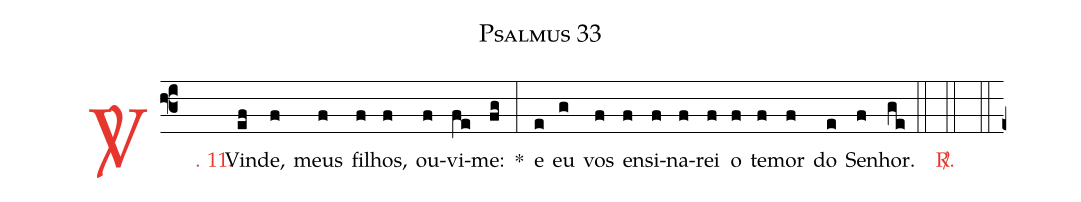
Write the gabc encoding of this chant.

name: Psalmus 33;
%%
(f3)

<c><sp>V/</sp>. 11.</c>() Vin(ef)de,(f) meus(f) fi(f)lhos,(f) ou(f)vi-(fe)me:(fg) *(:) e(e) eu(g) vos(f) en(f)si(f)na(f)rei(f) o(f) te(f)mor(f) do(e) Se(f)nhor.(ge)

(::)

<c><sp>R/</sp>.</c>(::)

(::)

(e+)
